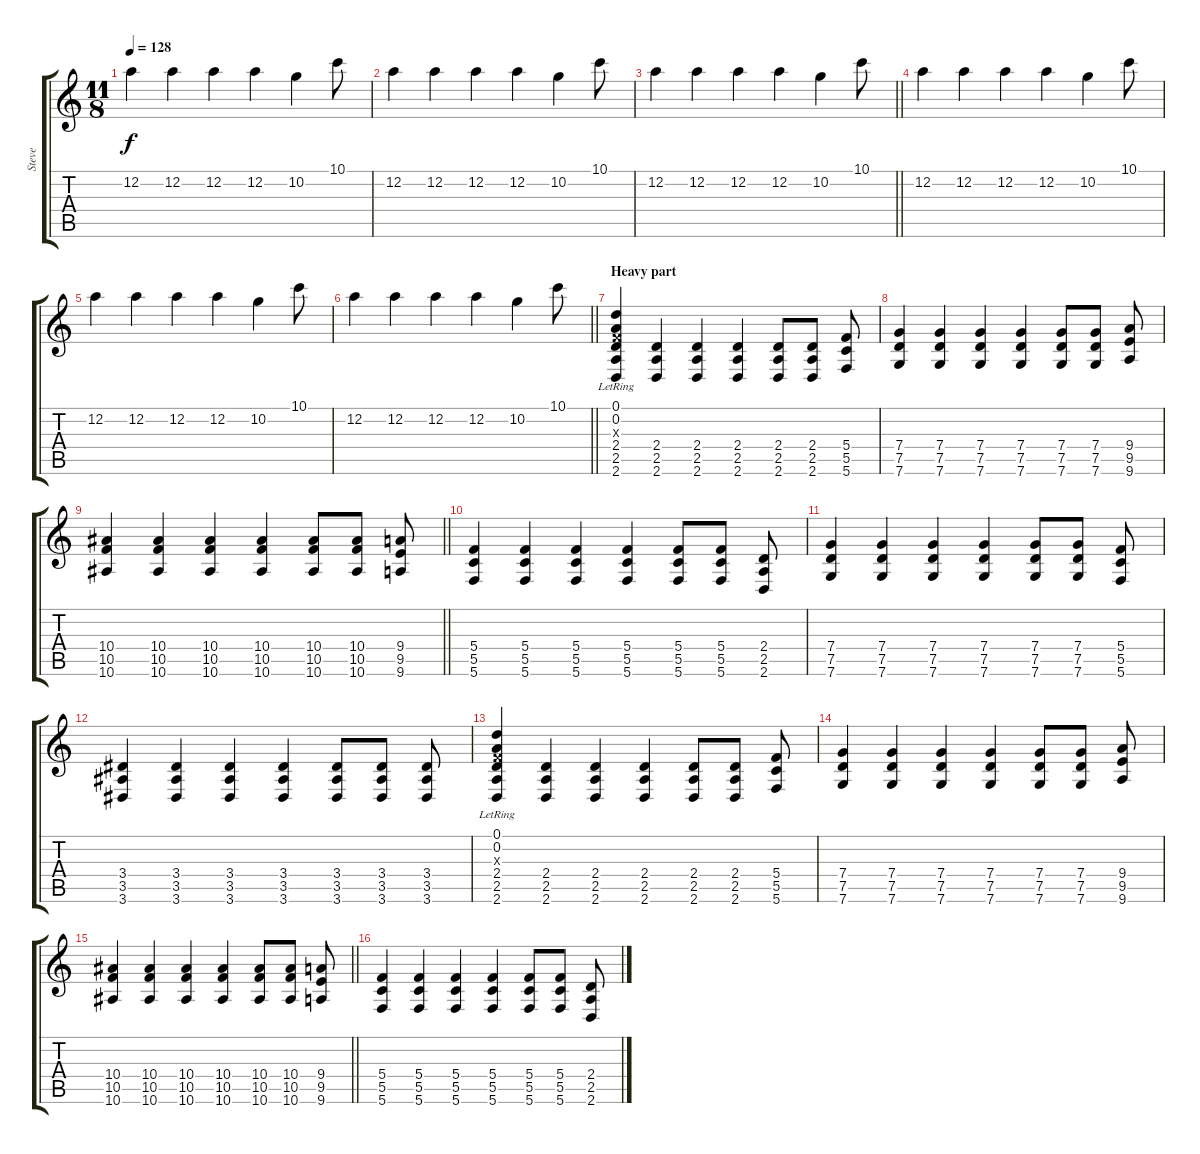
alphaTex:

\track ("Steve" "Steve") {instrument electricguitarclean}
\staff {score tabs}
\tuning (D4 A3 F3 C3 G2 C2) {hide}
\ts (11 8)
\tempo 128
\clef g2
\ks c
12.2.4{dy f} 12.2.4 12.2.4 12.2.4 10.2.4 10.1.8 |
12.2.4 12.2.4 12.2.4 12.2.4 10.2.4 10.1.8 |
\barLineRight lightlight
12.2.4 12.2.4 12.2.4 12.2.4 10.2.4 10.1.8 |
12.2.4 12.2.4 12.2.4 12.2.4 10.2.4 10.1.8 |
12.2.4 12.2.4 12.2.4 12.2.4 10.2.4 10.1.8 |
\barLineRight lightlight
12.2.4 12.2.4 12.2.4 12.2.4 10.2.4 10.1.8 |
\section ("" "Heavy part")
(0.1 0.2{lr} 0.3{x} 2.4 2.5 2.6).4{instrument distortionguitar} (2.4 2.5 2.6).4 (2.4 2.5 2.6).4 (2.4 2.5 2.6).4 (2.4 2.5 2.6).8 (2.4 2.5 2.6).8 (5.4 5.5 5.6).8 |
(7.4 7.5 7.6).4 (7.4 7.5 7.6).4 (7.4 7.5 7.6).4 (7.4 7.5 7.6).4 (7.4 7.5 7.6).8 (7.4 7.5 7.6).8 (9.4 9.5 9.6).8 |
\barLineRight lightlight
(10.4 10.5 10.6).4 (10.4 10.5 10.6).4 (10.4 10.5 10.6).4 (10.4 10.5 10.6).4 (10.4 10.5 10.6).8 (10.4 10.5 10.6).8 (9.4 9.5 9.6).8 |
(5.4 5.5 5.6).4 (5.4 5.5 5.6).4 (5.4 5.5 5.6).4 (5.4 5.5 5.6).4 (5.4 5.5 5.6).8 (5.4 5.5 5.6).8 (2.4 2.5 2.6).8 |
(7.4 7.5 7.6).4 (7.4 7.5 7.6).4 (7.4 7.5 7.6).4 (7.4 7.5 7.6).4 (7.4 7.5 7.6).8 (7.4 7.5 7.6).8 (5.4 5.5 5.6).8 |
(3.4 3.5 3.6).4 (3.4 3.5 3.6).4 (3.4 3.5 3.6).4 (3.4 3.5 3.6).4 (3.4 3.5 3.6).8 (3.4 3.5 3.6).8 (3.4 3.5 3.6).8 |
(0.1{lr} 0.2{lr} 0.3{x} 2.4 2.5 2.6).4 (2.4 2.5 2.6).4 (2.4 2.5 2.6).4 (2.4 2.5 2.6).4 (2.4 2.5 2.6).8 (2.4 2.5 2.6).8 (5.4 5.5 5.6).8 |
(7.4 7.5 7.6).4 (7.4 7.5 7.6).4 (7.4 7.5 7.6).4 (7.4 7.5 7.6).4 (7.4 7.5 7.6).8 (7.4 7.5 7.6).8 (9.4 9.5 9.6).8 |
\barLineRight lightlight
(10.4 10.5 10.6).4 (10.4 10.5 10.6).4 (10.4 10.5 10.6).4 (10.4 10.5 10.6).4 (10.4 10.5 10.6).8 (10.4 10.5 10.6).8 (9.4 9.5 9.6).8 |
(5.4 5.5 5.6).4 (5.4 5.5 5.6).4 (5.4 5.5 5.6).4 (5.4 5.5 5.6).4 (5.4 5.5 5.6).8 (5.4 5.5 5.6).8 (2.4 2.5 2.6).8
